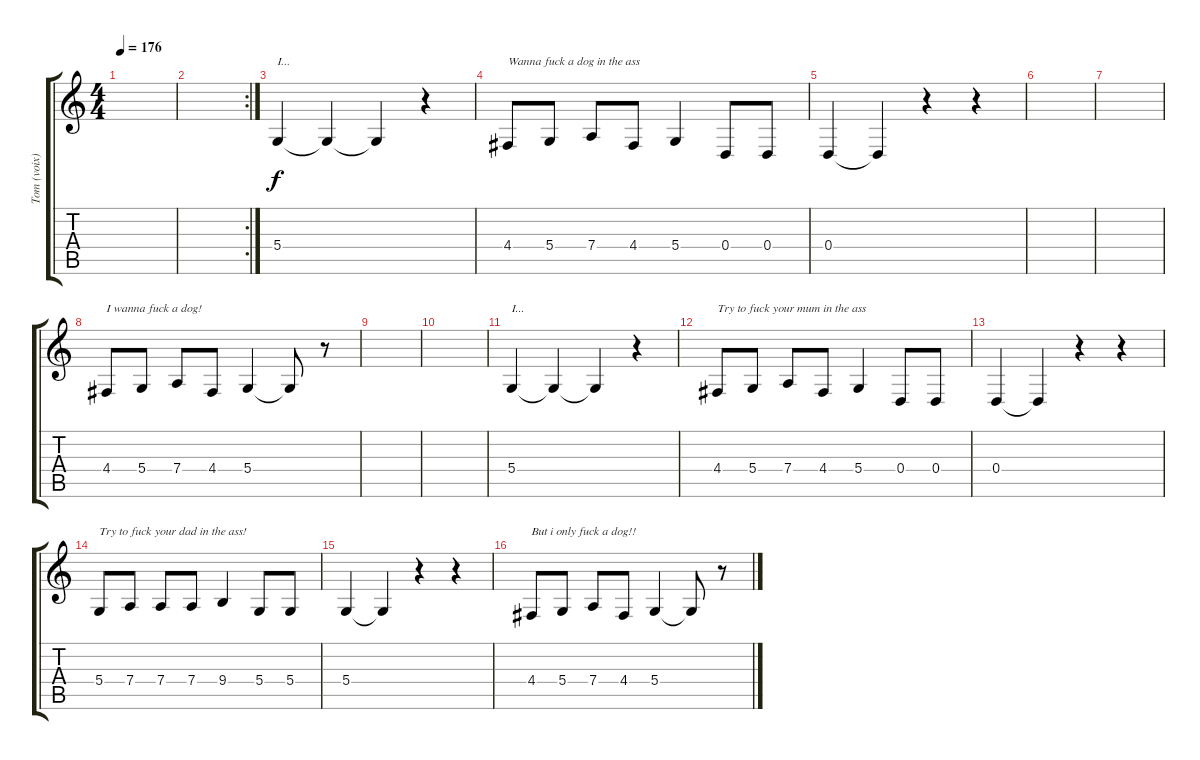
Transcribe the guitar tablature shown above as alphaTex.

\track ("Tom (voix)" "Tom (voix)") {instrument choiraahs}
\staff {score tabs}
\tuning (E4 B3 G3 D3 A2 E2) {hide}
\ts (4 4)
\tempo 176
\clef g2
\ks c
|
\rc 2
|
5.4.4{txt "I..."} 5.4{t}.4 5.4{t}.4 r.4 |
4.4.8{txt "Wanna fuck a dog in the ass"} 5.4.8 7.4.8 4.4.8 5.4.4 0.4.8 0.4.8 |
0.4.4 0.4{t}.4 r.4 r.4 |
|
|
4.4.8{txt "I wanna fuck a dog!"} 5.4.8 7.4.8 4.4.8 5.4.4 5.4{t}.8 r.8 |
|
|
5.4.4{txt "I..."} 5.4{t}.4 5.4{t}.4 r.4 |
4.4.8{txt "Try to fuck your mum in the ass"} 5.4.8 7.4.8 4.4.8 5.4.4 0.4.8 0.4.8 |
0.4.4 0.4{t}.4 r.4 r.4 |
5.4.8{txt "Try to fuck your dad in the ass!"} 7.4.8 7.4.8 7.4.8 9.4.4 5.4.8 5.4.8 |
5.4.4 5.4{t}.4 r.4 r.4 |
4.4.8{txt "But i only fuck a dog!!"} 5.4.8 7.4.8 4.4.8 5.4.4 5.4{t}.8 r.8
